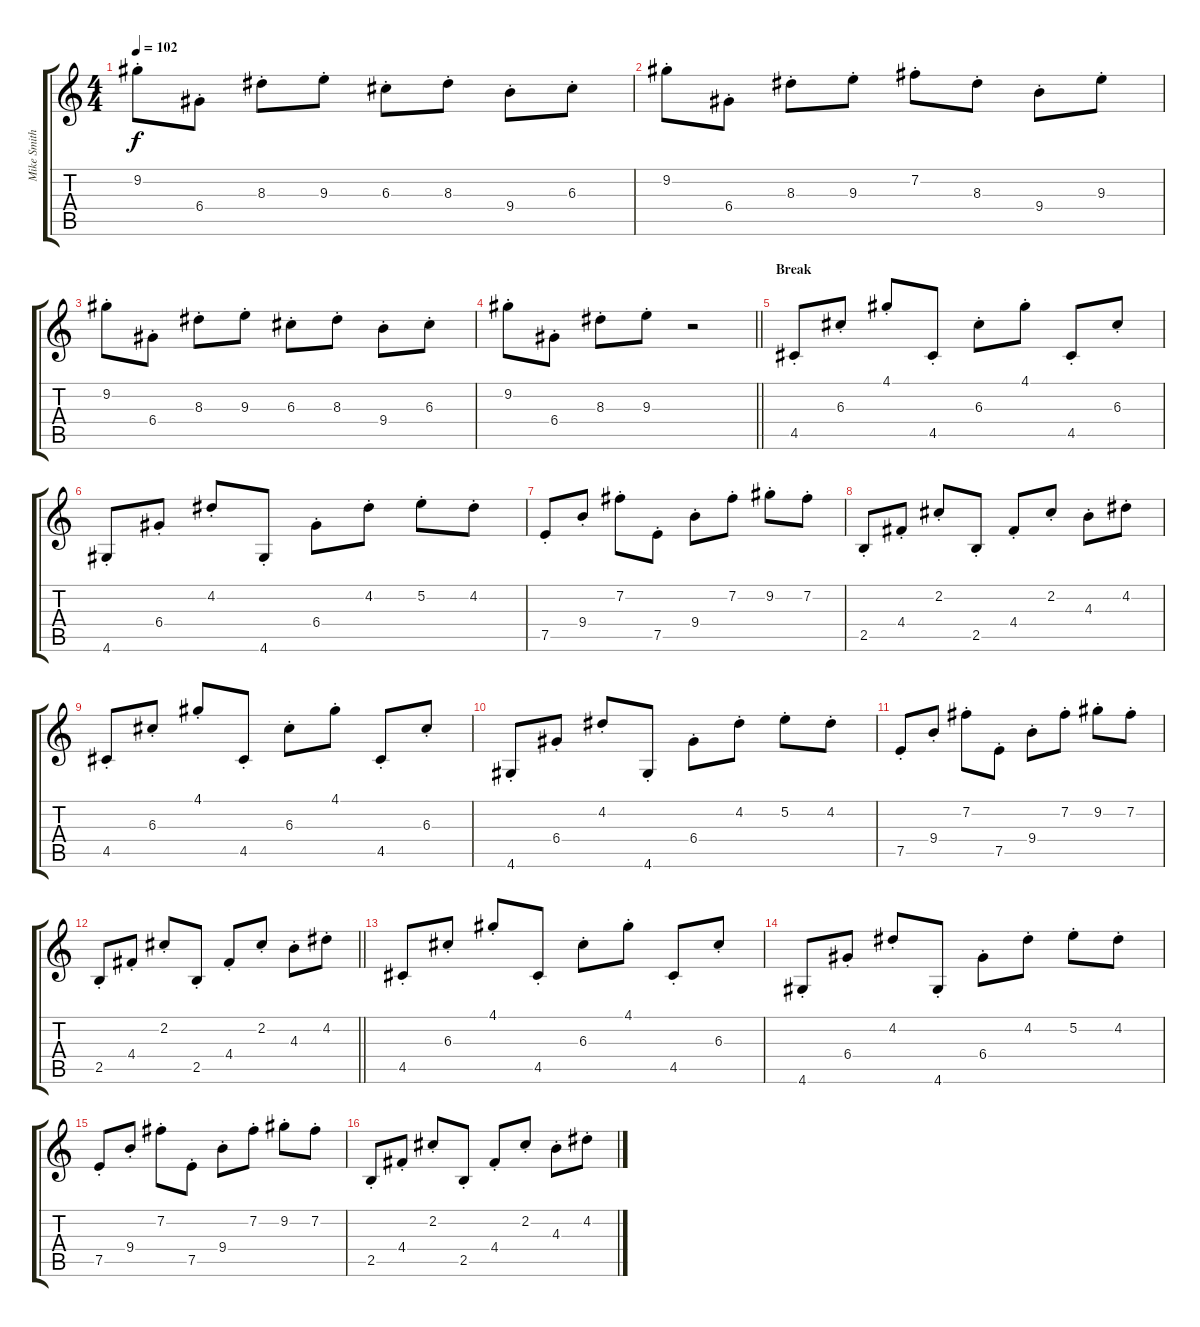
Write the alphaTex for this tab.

\track ("Mike Smith (Electric Guitar)" "Mike Smith") {instrument overdrivenguitar}
\staff {score tabs}
\tuning (E4 B3 G3 D3 A2 E2) {hide}
\ts (4 4)
\tempo 102
\clef g2
\ks c
9.2{st}.8{dy f} 6.4{st}.8 8.3{st}.8 9.3{st}.8 6.3{st}.8 8.3{st}.8 9.4{st}.8 6.3{st}.8 |
9.2{st}.8 6.4{st}.8 8.3{st}.8 9.3{st}.8 7.2{st}.8 8.3{st}.8 9.4{st}.8 9.3{st}.8 |
9.2{st}.8 6.4{st}.8 8.3{st}.8 9.3{st}.8 6.3{st}.8 8.3{st}.8 9.4{st}.8 6.3{st}.8 |
\barLineRight lightlight
9.2{st}.8 6.4{st}.8 8.3{st}.8 9.3{st}.8 r.2 |
\section ("" "Break")
4.5{st}.8 6.3{st}.8 4.1{st}.8 4.5{st}.8 6.3{st}.8 4.1{st}.8 4.5{st}.8 6.3{st}.8 |
4.6{st}.8 6.4{st}.8 4.2{st}.8 4.6{st}.8 6.4{st}.8 4.2{st}.8 5.2{st}.8 4.2{st}.8 |
7.5{st}.8 9.4{st}.8 7.2{st}.8 7.5{st}.8 9.4{st}.8 7.2{st}.8 9.2{st}.8 7.2{st}.8 |
2.5{st}.8 4.4{st}.8 2.2{st}.8 2.5{st}.8 4.4{st}.8 2.2{st}.8 4.3{st}.8 4.2{st}.8 |
4.5{st}.8 6.3{st}.8 4.1{st}.8 4.5{st}.8 6.3{st}.8 4.1{st}.8 4.5{st}.8 6.3{st}.8 |
4.6{st}.8 6.4{st}.8 4.2{st}.8 4.6{st}.8 6.4{st}.8 4.2{st}.8 5.2{st}.8 4.2{st}.8 |
7.5{st}.8 9.4{st}.8 7.2{st}.8 7.5{st}.8 9.4{st}.8 7.2{st}.8 9.2{st}.8 7.2{st}.8 |
\barLineRight lightlight
2.5{st}.8 4.4{st}.8 2.2{st}.8 2.5{st}.8 4.4{st}.8 2.2{st}.8 4.3{st}.8 4.2{st}.8 |
4.5{st}.8 6.3{st}.8 4.1{st}.8 4.5{st}.8 6.3{st}.8 4.1{st}.8 4.5{st}.8 6.3{st}.8 |
4.6{st}.8 6.4{st}.8 4.2{st}.8 4.6{st}.8 6.4{st}.8 4.2{st}.8 5.2{st}.8 4.2{st}.8 |
7.5{st}.8 9.4{st}.8 7.2{st}.8 7.5{st}.8 9.4{st}.8 7.2{st}.8 9.2{st}.8 7.2{st}.8 |
2.5{st}.8 4.4{st}.8 2.2{st}.8 2.5{st}.8 4.4{st}.8 2.2{st}.8 4.3{st}.8 4.2{st}.8
